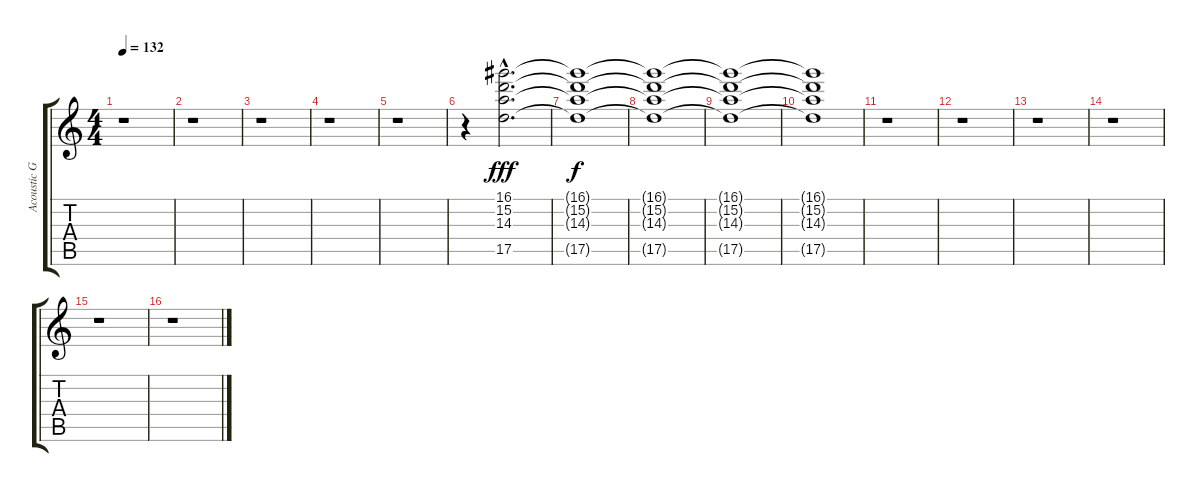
\track ("Acoustic Guitar fill" "Acoustic G") {instrument acousticguitarsteel}
\staff {score tabs}
\tuning (E4 B3 G3 D3 A2 E2) {hide}
\ts (4 4)
\tempo 132
\clef g2
\ks c
r.1{dy fff} |
r.1 |
r.1 |
r.1 |
r.1 |
r.4 (16.1{hac} 15.2{hac} 14.3{hac} 17.5{hac}).2{d} |
(16.1{t} 15.2{t} 14.3{t} 17.5{t}).1{dy f} |
(16.1{t} 15.2{t} 14.3{t} 17.5{t}).1 |
(16.1{t} 15.2{t} 14.3{t} 17.5{t}).1 |
(16.1{t} 15.2{t} 14.3{t} 17.5{t}).1 |
r.1 |
r.1 |
r.1 |
r.1 |
r.1 |
r.1
